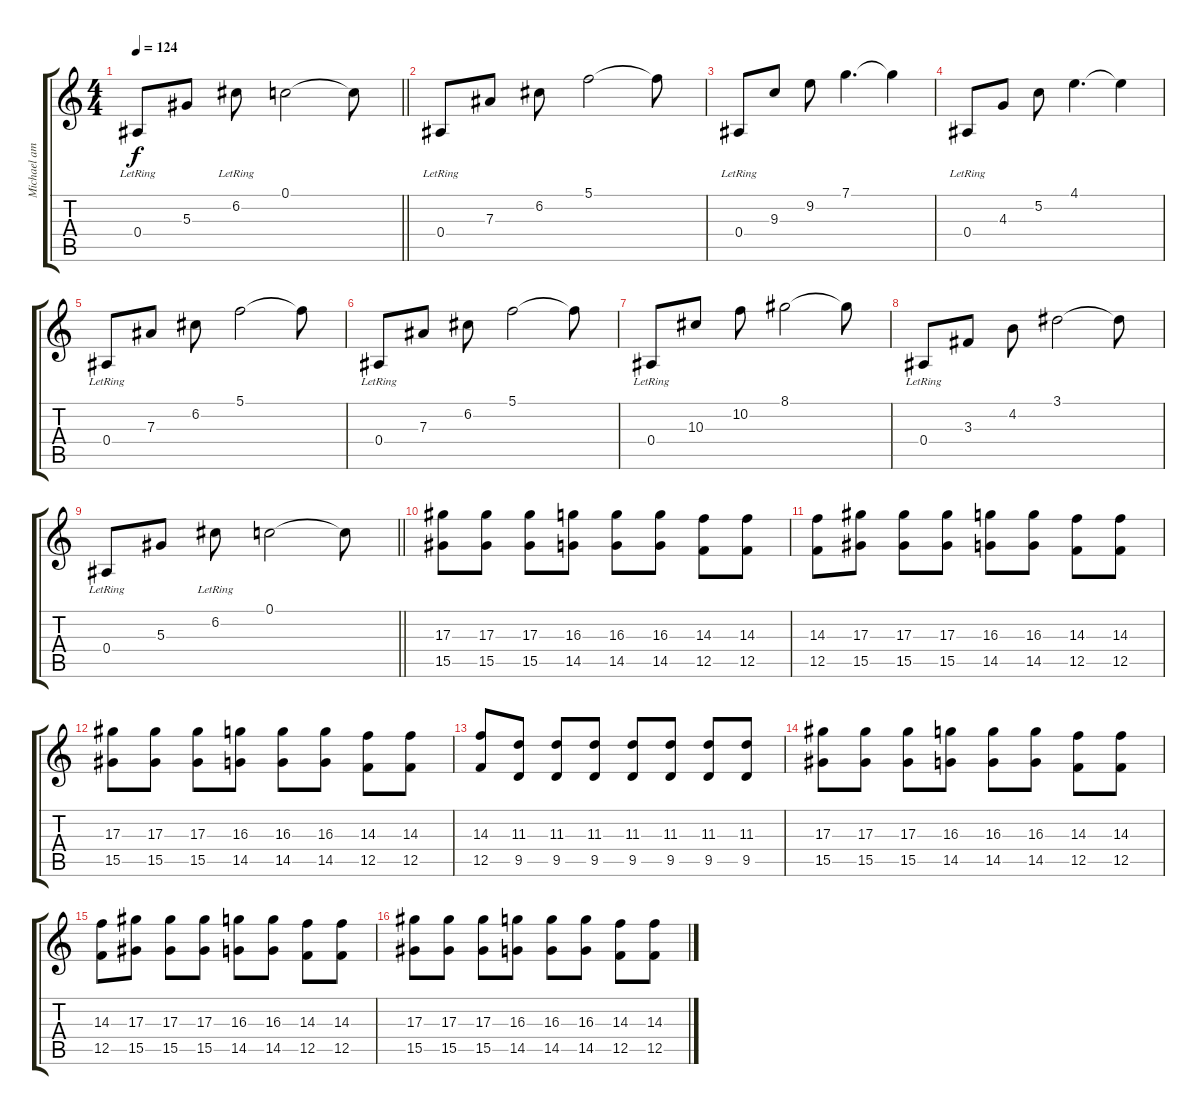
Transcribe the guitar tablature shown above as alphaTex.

\track ("Michael amott" "Michael am") {instrument overdrivenguitar}
\staff {score tabs}
\tuning (C4 G3 Eb3 Bb2 F2 C2) {hide}
\ts (4 4)
\tempo 124
\clef g2
\barLineRight lightlight
\ks c
0.4{lr}.8{dy f} 5.3.8 6.2{lr}.8 0.1.2 0.1{t}.8 |
\section ("" "")
0.4{lr}.8 7.3.8 6.2.8 5.1.2 5.1{t}.8 |
0.4{lr}.8 9.3.8 9.2.8 7.1.4{d} 7.1{t}.4 |
0.4{lr}.8 4.3.8 5.2.8 4.1.4{d} 4.1{t}.4 |
0.4{lr}.8 7.3.8 6.2.8 5.1.2 5.1{t}.8 |
0.4{lr}.8 7.3.8 6.2.8 5.1.2 5.1{t}.8 |
0.4{lr}.8 10.3.8 10.2.8 8.1.2 8.1{t}.8 |
0.4{lr}.8 3.3.8 4.2.8 3.1.2 3.1{t}.8 |
\barLineRight lightlight
0.4{lr}.8 5.3.8 6.2{lr}.8 0.1.2 0.1{t}.8 |
\section ("" "")
(17.3 15.5).8{volume 16 balance 8 instrument overdrivenguitar} (17.3 15.5).8 (17.3 15.5).8 (16.3 14.5).8 (16.3 14.5).8 (16.3 14.5).8 (14.3 12.5).8 (14.3 12.5).8 |
(14.3 12.5).8 (17.3 15.5).8 (17.3 15.5).8 (17.3 15.5).8 (16.3 14.5).8 (16.3 14.5).8 (14.3 12.5).8 (14.3 12.5).8 |
(17.3 15.5).8 (17.3 15.5).8 (17.3 15.5).8 (16.3 14.5).8 (16.3 14.5).8 (16.3 14.5).8 (14.3 12.5).8 (14.3 12.5).8 |
(14.3 12.5).8 (11.3 9.5).8 (11.3 9.5).8 (11.3 9.5).8 (11.3 9.5).8 (11.3 9.5).8 (11.3 9.5).8 (11.3 9.5).8 |
(17.3 15.5).8 (17.3 15.5).8 (17.3 15.5).8 (16.3 14.5).8 (16.3 14.5).8 (16.3 14.5).8 (14.3 12.5).8 (14.3 12.5).8 |
(14.3 12.5).8 (17.3 15.5).8 (17.3 15.5).8 (17.3 15.5).8 (16.3 14.5).8 (16.3 14.5).8 (14.3 12.5).8 (14.3 12.5).8 |
(17.3 15.5).8 (17.3 15.5).8 (17.3 15.5).8 (16.3 14.5).8 (16.3 14.5).8 (16.3 14.5).8 (14.3 12.5).8 (14.3 12.5).8
